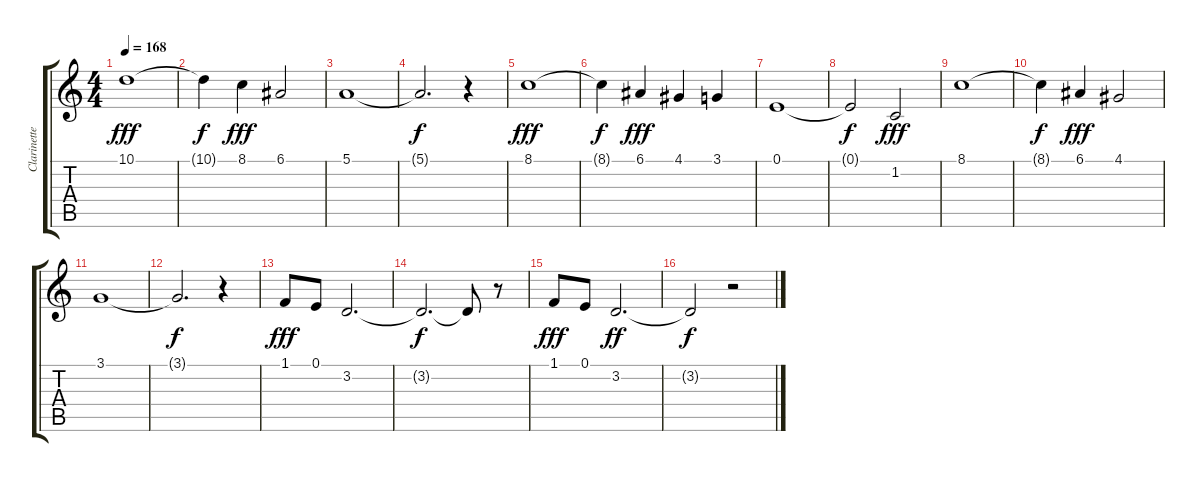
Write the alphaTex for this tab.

\track ("Clarinette" "Clarinette") {instrument clarinet}
\staff {score tabs}
\tuning (E4 B3 G3 D3 A2 E2) {hide}
\ts (4 4)
\tempo 168
\clef g2
\ks c
10.1.1{dy fff} |
10.1{t}.4{dy f} 8.1.4{dy fff} 6.1.2 |
5.1.1 |
5.1{t}.2{d dy f} r.4 |
8.1.1{dy fff} |
8.1{t}.4{dy f} 6.1.4{dy fff} 4.1.4 3.1.4 |
0.1.1 |
0.1{t}.2{dy f} 1.2.2{dy fff} |
8.1.1 |
8.1{t}.4{dy f} 6.1.4{dy fff} 4.1.2 |
3.1.1 |
3.1{t}.2{d dy f} r.4 |
1.1.8{dy fff} 0.1.8 3.2.2{d} |
3.2{t}.2{d dy f} 3.2{t}.8 r.8 |
1.1.8{dy fff} 0.1.8 3.2.2{d dy ff} |
3.2{t}.2{dy f} r.2
